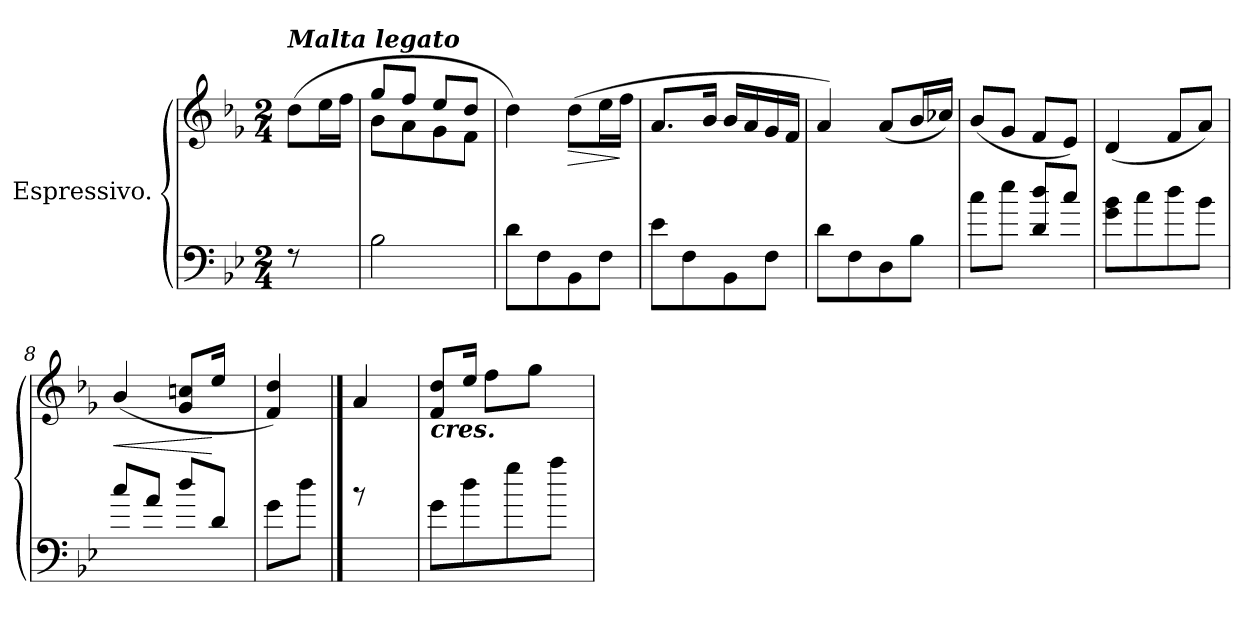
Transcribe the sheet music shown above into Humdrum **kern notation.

**kern	**kern	**dynam
*part1	*part1	*part1
*staff2	*staff1	*staff1/2
*I"Espressivo.	*	*
*clefF4	*clefG3	*
*k[b-e-]	*k[b-e-]	*
*M2/4	*M2/4	*
=1	=1	=1
!	!LO:TX:a:Bi:t=Malta legato	!
8rE	(>8b-\L	.
8ryy	16cc\L	.
.	16dd\JJ	.
=2	=2	=2
*	*^	*
2B-\	8ee-/L	8g\L	.
.	8dd/J	8f\	.
.	8cc/L	8e-\	.
.	8b-/J	8d\J	.
*	*v	*v	*
=3	=3	=3
8d\L	4b-\)	.
8F\	.	.
!	!	!LO:HP:b
8BB-\	(>8b-\L	>
8F\J	16cc\L	.
.	16dd\JJ	]
=4	=4	=4
8e-\L	8.f/L	.
8F\	.	.
.	16g/Jk	.
8BB-\	16g/LL	.
.	16f/	.
8F\J	16e-/	.
.	16d/JJ	.
=5	=5	=5
8d\L	4f/)	.
8F\	.	.
8D\	(<8f/L	.
8B-\J	16g/L	.
.	16a-X/JJ)	.
!!LO:LB:g=z
=6	=6	=6
8cc\L	(<8g/L	.
8ee-\J	8e-/J	.
8d/ 8dd/L	8d/L	.
8cc/J	8c/J)	.
=7	=7	=7
8g\ 8b-\L	(<4B-/	.
8cc\	.	.
8dd\	8d/L	.
8b-\J	8f/J)	.
=8	=8	=8
!	!	!LO:HP:b
8cc/L	(<4g/	<
8a/J	.	.
8dd/L	8e-/ 8an/L	.
8d/J	16cc/Jk	[
.	16ryy	.
=9	=9	=9
8g\L	4d/ 4b-/)	.
8dd\J	.	.
==10	==10	==10
8rb	4f/	.
8ryy	.	.
=11	=11	=11
!	!LO:TX:b:Bi:t=cres.	!
8g\L	8d/ 8b-/L	.
8dd\	16cc/Jk	.
.	8dd\L	.
8gg\	.	.
.	8ee-\J	.
8aa\J	.	.
.	16ryy	.
=	=	=
*-	*-	*-
